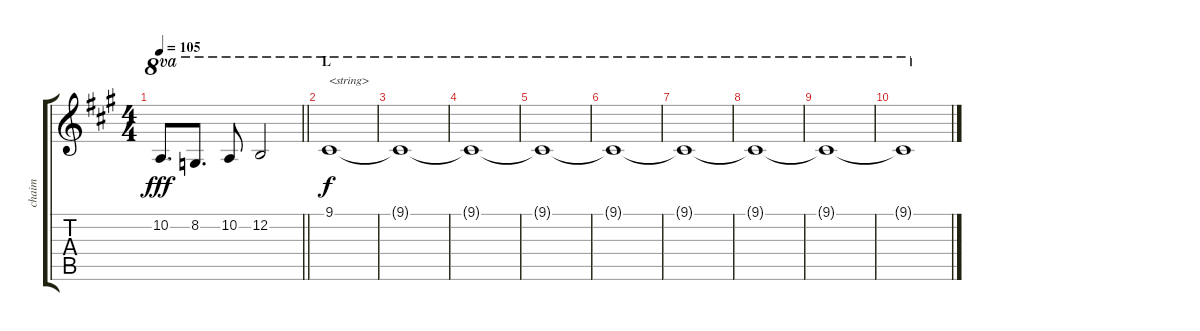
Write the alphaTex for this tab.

\track ("chaim" "chaim") {instrument tubularbells}
\staff {score tabs}
\tuning (E4 B3 G3 D3 A2 E2) {hide}
\ts (4 4)
\tempo 105
\clef g2
\barLineRight lightlight
\ks a
10.2.8{d ot 8va dy fff} 8.2.8{d ot 8va} 10.2.8{ot 8va} 12.2.2{ot 8va} |
\section ("" "L")
9.1.1{ot 8va txt "<string>" dy f instrument stringensemble1} |
9.1{t}.1{ot 8va} |
9.1{t}.1{ot 8va} |
9.1{t}.1{ot 8va} |
9.1{t}.1{ot 8va} |
9.1{t}.1{ot 8va} |
9.1{t}.1{ot 8va} |
9.1{t}.1{ot 8va} |
9.1{t}.1{ot 8va}
